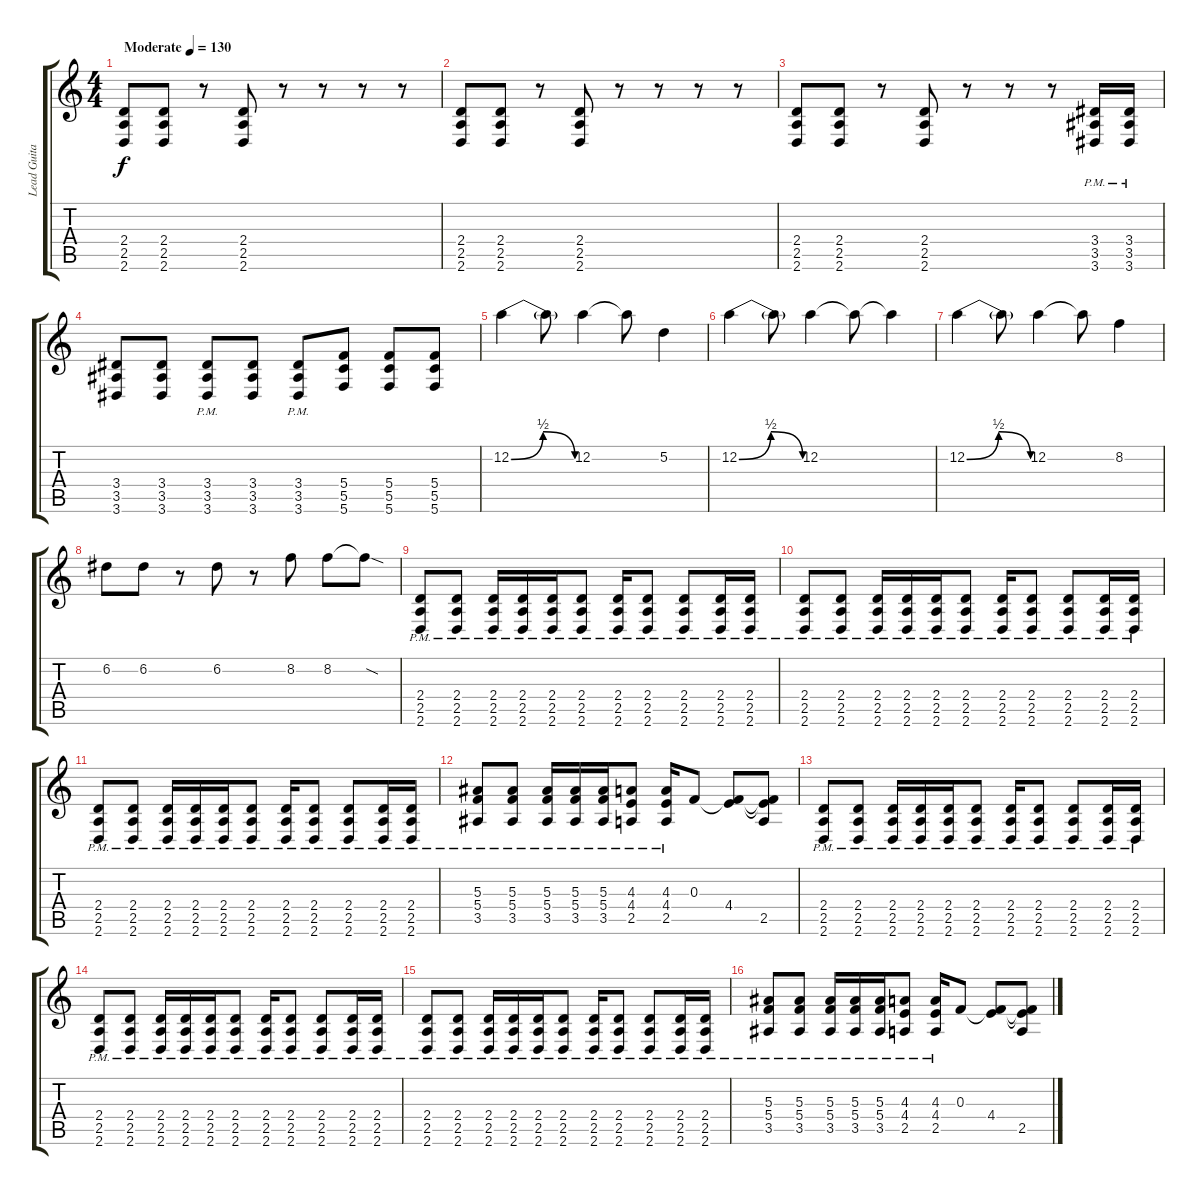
\track ("Lead Guitar" "Lead Guita") {instrument distortionguitar}
\staff {score tabs}
\tuning (D4 A3 F3 C3 G2 C2) {hide}
\ts (4 4)
\tempo (130 "Moderate")
\clef g2
\ks c
(2.4 2.5 2.6).8{dy f instrument distortionguitar} (2.4 2.5 2.6).8 r.8 (2.4 2.5 2.6).8 r.8 r.8 r.8 r.8 |
(2.4 2.5 2.6).8 (2.4 2.5 2.6).8 r.8 (2.4 2.5 2.6).8 r.8 r.8 r.8 r.8 |
(2.4 2.5 2.6).8 (2.4 2.5 2.6).8 r.8 (2.4 2.5 2.6).8 r.8 r.8 r.8 (3.4{pm} 3.5{pm} 3.6{pm}).16 (3.4{pm} 3.5{pm} 3.6{pm}).16 |
(3.4 3.5 3.6).8 (3.4 3.5 3.6).8 (3.4{pm} 3.5{pm} 3.6{pm}).8 (3.4 3.5 3.6).8 (3.4{pm} 3.5{pm} 3.6{pm}).8 (5.4 5.5 5.6).8 (5.4 5.5 5.6).8 (5.4 5.5 5.6).8 |
12.2{be (bendrelease 0 0 15 2 45 2 60 0)}.4 12.2{t}.8 12.2.4 12.2{t}.8 5.2.4 |
12.2{be (bendrelease 0 0 15 2 45 2 60 0)}.4 12.2{t}.8 12.2.4 12.2{t}.8 12.2{t}.4 |
12.2{be (bendrelease 0 0 15 2 45 2 60 0)}.4 12.2{t}.8 12.2.4 12.2{t}.8 8.2.4 |
6.2.8 6.2.8 r.8 6.2.8 r.8 8.2.8 8.2.8 8.2{sod t}.8 |
(2.4{pm} 2.5{pm} 2.6{pm}).8 (2.4{pm} 2.5{pm} 2.6{pm}).8 (2.4{pm} 2.5{pm} 2.6{pm}).16 (2.4{pm} 2.5{pm} 2.6{pm}).16 (2.4{pm} 2.5{pm} 2.6{pm}).16 (2.4{pm} 2.5{pm} 2.6{pm}).8 (2.4{pm} 2.5{pm} 2.6{pm}).16 (2.4{pm} 2.5{pm} 2.6{pm}).8 (2.4{pm} 2.5{pm} 2.6{pm}).8 (2.4{pm} 2.5{pm} 2.6{pm}).16 (2.4{pm} 2.5{pm} 2.6{pm}).16 |
(2.4{pm} 2.5{pm} 2.6{pm}).8 (2.4{pm} 2.5{pm} 2.6{pm}).8 (2.4{pm} 2.5{pm} 2.6{pm}).16 (2.4{pm} 2.5{pm} 2.6{pm}).16 (2.4{pm} 2.5{pm} 2.6{pm}).16 (2.4{pm} 2.5{pm} 2.6{pm}).8 (2.4{pm} 2.5{pm} 2.6{pm}).16 (2.4{pm} 2.5{pm} 2.6{pm}).8 (2.4{pm} 2.5{pm} 2.6{pm}).8 (2.4{pm} 2.5{pm} 2.6{pm}).16 (2.4{pm} 2.5{pm} 2.6{pm}).16 |
(2.4{pm} 2.5{pm} 2.6{pm}).8 (2.4{pm} 2.5{pm} 2.6{pm}).8 (2.4{pm} 2.5{pm} 2.6{pm}).16 (2.4{pm} 2.5{pm} 2.6{pm}).16 (2.4{pm} 2.5{pm} 2.6{pm}).16 (2.4{pm} 2.5{pm} 2.6{pm}).8 (2.4{pm} 2.5{pm} 2.6{pm}).16 (2.4{pm} 2.5{pm} 2.6{pm}).8 (2.4{pm} 2.5{pm} 2.6{pm}).8 (2.4{pm} 2.5{pm} 2.6{pm}).16 (2.4{pm} 2.5{pm} 2.6{pm}).16 |
(5.3{pm} 5.4{pm} 3.5{pm}).8 (5.3{pm} 5.4{pm} 3.5{pm}).8 (5.3{pm} 5.4{pm} 3.5{pm}).16 (5.3{pm} 5.4{pm} 3.5{pm}).16 (5.3{pm} 5.4{pm} 3.5{pm}).16 (4.3{pm} 4.4{pm} 2.5{pm}).8 (4.3{pm} 4.4{pm} 2.5{pm}).16 0.3.8 (0.3{t} 4.4).8 (0.3{t} 4.4{t} 2.5).8 |
(2.4{pm} 2.5{pm} 2.6{pm}).8 (2.4{pm} 2.5{pm} 2.6{pm}).8 (2.4{pm} 2.5{pm} 2.6{pm}).16 (2.4{pm} 2.5{pm} 2.6{pm}).16 (2.4{pm} 2.5{pm} 2.6{pm}).16 (2.4{pm} 2.5{pm} 2.6{pm}).8 (2.4{pm} 2.5{pm} 2.6{pm}).16 (2.4{pm} 2.5{pm} 2.6{pm}).8 (2.4{pm} 2.5{pm} 2.6{pm}).8 (2.4{pm} 2.5{pm} 2.6{pm}).16 (2.4{pm} 2.5{pm} 2.6{pm}).16 |
(2.4{pm} 2.5{pm} 2.6{pm}).8 (2.4{pm} 2.5{pm} 2.6{pm}).8 (2.4{pm} 2.5{pm} 2.6{pm}).16 (2.4{pm} 2.5{pm} 2.6{pm}).16 (2.4{pm} 2.5{pm} 2.6{pm}).16 (2.4{pm} 2.5{pm} 2.6{pm}).8 (2.4{pm} 2.5{pm} 2.6{pm}).16 (2.4{pm} 2.5{pm} 2.6{pm}).8 (2.4{pm} 2.5{pm} 2.6{pm}).8 (2.4{pm} 2.5{pm} 2.6{pm}).16 (2.4{pm} 2.5{pm} 2.6{pm}).16 |
(2.4{pm} 2.5{pm} 2.6{pm}).8 (2.4{pm} 2.5{pm} 2.6{pm}).8 (2.4{pm} 2.5{pm} 2.6{pm}).16 (2.4{pm} 2.5{pm} 2.6{pm}).16 (2.4{pm} 2.5{pm} 2.6{pm}).16 (2.4{pm} 2.5{pm} 2.6{pm}).8 (2.4{pm} 2.5{pm} 2.6{pm}).16 (2.4{pm} 2.5{pm} 2.6{pm}).8 (2.4{pm} 2.5{pm} 2.6{pm}).8 (2.4{pm} 2.5{pm} 2.6{pm}).16 (2.4{pm} 2.5{pm} 2.6{pm}).16 |
(5.3{pm} 5.4{pm} 3.5{pm}).8 (5.3{pm} 5.4{pm} 3.5{pm}).8 (5.3{pm} 5.4{pm} 3.5{pm}).16 (5.3{pm} 5.4{pm} 3.5{pm}).16 (5.3{pm} 5.4{pm} 3.5{pm}).16 (4.3{pm} 4.4{pm} 2.5{pm}).8 (4.3{pm} 4.4{pm} 2.5{pm}).16 0.3.8 (0.3{t} 4.4).8 (0.3{t} 4.4{t} 2.5).8
